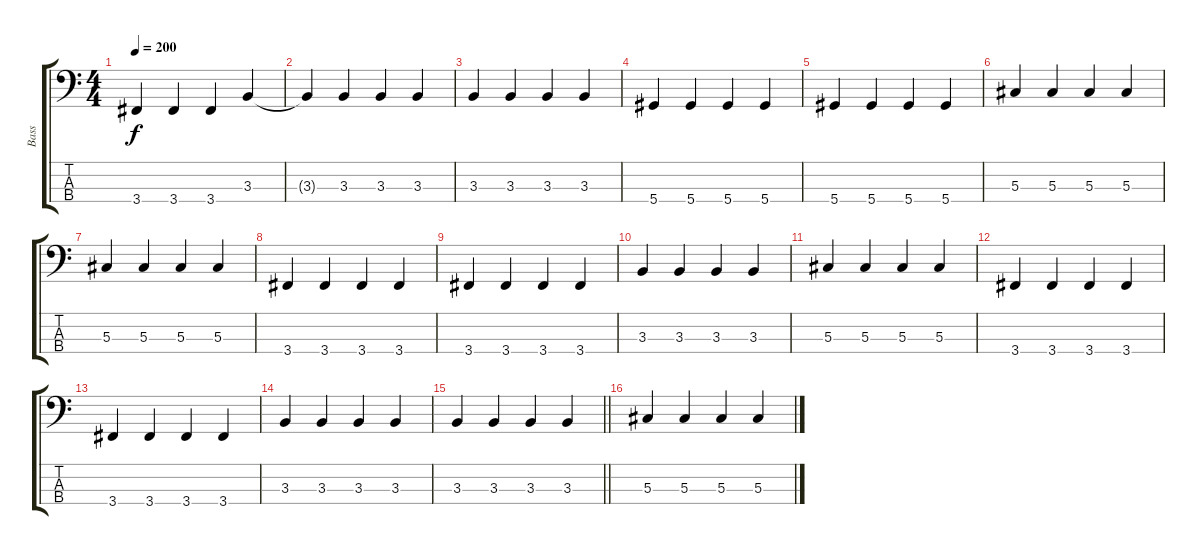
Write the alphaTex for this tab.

\track ("Bass" "Bass") {instrument electricbasspick}
\staff {score tabs}
\tuning (Gb2 Db2 Ab1 Eb1) {hide}
\ts (4 4)
\tempo 200
\clef f4
\ks c
3.4.4{dy f} 3.4.4 3.4.4 3.3.4 |
3.3{t}.4 3.3.4 3.3.4 3.3.4 |
3.3.4 3.3.4 3.3.4 3.3.4 |
5.4.4 5.4.4 5.4.4 5.4.4 |
5.4.4 5.4.4 5.4.4 5.4.4 |
5.3.4 5.3.4 5.3.4 5.3.4 |
5.3.4 5.3.4 5.3.4 5.3.4 |
3.4.4 3.4.4 3.4.4 3.4.4 |
3.4.4 3.4.4 3.4.4 3.4.4 |
3.3.4 3.3.4 3.3.4 3.3.4 |
5.3.4 5.3.4 5.3.4 5.3.4 |
3.4.4 3.4.4 3.4.4 3.4.4 |
3.4.4 3.4.4 3.4.4 3.4.4 |
3.3.4 3.3.4 3.3.4 3.3.4 |
\barLineRight lightlight
3.3.4 3.3.4 3.3.4 3.3.4 |
5.3.4 5.3.4 5.3.4 5.3.4
